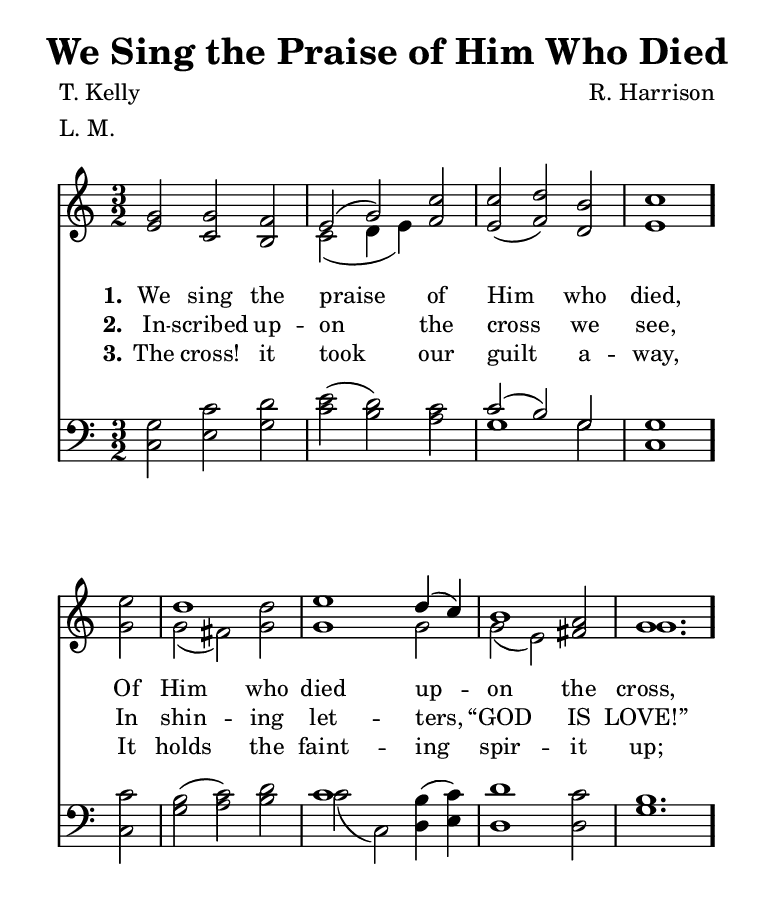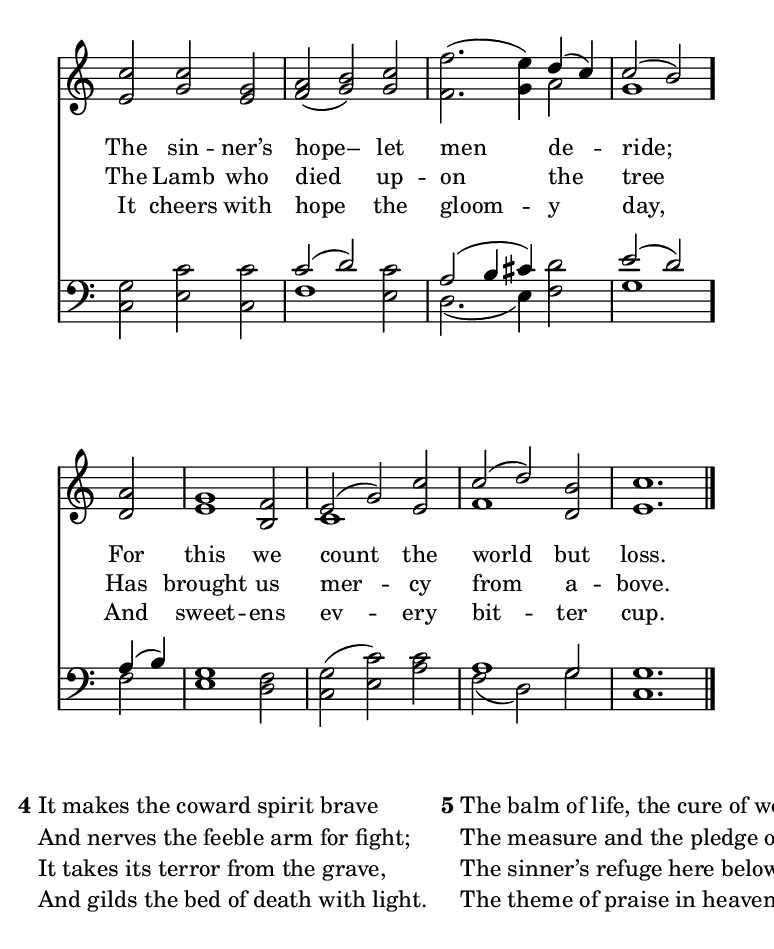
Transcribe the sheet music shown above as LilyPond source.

\include "common/global.ily"
\paper {
  \include "common/paper.ily"
  ragged-bottom = ##t
  systems-per-page = #(cond (is-eogsized 3) (#t #f))
  system-system-spacing.padding = 11
}

\header{
  hymnnumber = "131"
  title = "We Sing the Praise of Him Who Died"
  tunename = "Warrington"
  meter = "L. M."
  poet = "T. Kelly"
  composer = "R. Harrison"
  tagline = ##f
}

% for fermata in MIDI
ta = { \tempo 2=80 }
tb = { \tempo 2=40 }

global = {
  \include "common/overrides.ily"
  \override Staff.TimeSignature.style = #'numbered
  \time 3/2
  \override Score.MetronomeMark.transparent = ##t % hide all fermata changes too
  \ta
  \key c \major
  \autoBeamOff
}

notesSoprano = {
\global
\relative c'' {

g2 g f | e( g) c | c( d) b | c1
e2 | d1 d2 | e1 d4( c) | b1 a2 | g1. |
c2 c g | a( b) c | f2.( e4) d( c) | c2( b)
a | g1 f2 | e( g) c | c( d) b | c1. |

  \bar "|."

}
}

notesAlto = {
\global
\relative e' {

e2 c b | c( d4 e) f2 | e( f) d | e1
g2 | g( fis) g | g1 g2 | g( e) fis | g1. |
e2 g e | f( g) g | f2.( g4) a2 | g1
d2 | e1 b2 | c1 e2 | f1 d2 | e1. |

}
}

notesTenor = {
\global
\relative a {

g2 c d | e( d) c | c( b) g | g1
c2 | b( c) d | c1 b4( c) | d1 c2 | b1. |
g2 c c | c( d) c | a( b4 cis) d2 | e( d)
a4( b) | g1 f2 | g( c) c | a1 g2 | g1. |

}
}

notesBass = {
\global
\relative f {

c2 e g | c( b) a | g1 g2 | c,1
c2 | g'( a) b | c( c,) d4( e) | d1 d2 | g1. |
c,2 e c | f1 e2 | d2.( e4) f2 | g1
f2 | e1 d2 | c( e) a | f( d) g | c,1. |

}
}

wordsA = \lyricmode {
\set stanza = "1."

We sing the praise of Him who died, \bar "."
Of Him who died up -- on the cross, \bar "."
The sin -- ner’s hope– let men de -- ride; \bar "."
For this we count the world but loss. \bar "."

}

wordsB = \lyricmode {
\set stanza = "2."

In -- scribed up -- on the cross we see,
In shin -- ing let -- ters, “GOD IS LOVE!”
The Lamb who died up -- on the tree
Has brought us mer -- cy from a -- bove.

}

wordsC = \lyricmode {
\set stanza = "3."

The cross! it took our guilt a -- way,
It holds the faint -- ing spir -- it up;
It cheers with hope the gloom -- y day,
And sweet -- ens ev -- ery bit -- ter cup.

}

wordsD = \markuplist {

\line { It makes the coward spirit brave }
\line { And nerves the feeble arm for fight; }
\line { It takes its terror from the grave, }
\line { And gilds the bed of death with light. }

}

wordsE = \markuplist {

\line { The balm of life, the cure of woe, }
\line { The measure and the pledge of love, }
\line { The sinner’s refuge here below, }
\line { The theme of praise in heaven above. }

}

\score {
  \context ChoirStaff <<
    \context Staff = upper <<
      \set Staff.autoBeaming = ##f
      \set ChoirStaff.systemStartDelimiter = #'SystemStartBar
      \set ChoirStaff.printPartCombineTexts = ##f
      \partcombine #'(2 . 9) \notesSoprano \notesAlto
      \context NullVoice = sopranos { \voiceOne << \notesSoprano >> }
      \context NullVoice = altos { \voiceTwo << \notesAlto >> }
      \context Lyrics = one   \lyricsto sopranos \wordsA
      \context Lyrics = two   \lyricsto sopranos \wordsB
      \context Lyrics = three \lyricsto sopranos \wordsC
    >>
    \context Staff = men <<
      \set Staff.autoBeaming = ##f
      \clef bass
      \set ChoirStaff.printPartCombineTexts = ##f
      \partcombine #'(2 . 9) \notesTenor \notesBass
      \context NullVoice = tenors { \voiceOne << \notesTenor >> }
      \context NullVoice = basses { \voiceTwo << \notesBass >> }
    >>
  >>
  \layout {
    \include "common/layout.ily"
  }
  \midi{
    \include "common/midi.ily"
  }
}

\noPageBreak

\markup { \fill-line {
  \hspace #0.1
  \line{ \bold 4 \column { \wordsD } }
  \hspace #0.1
  \line{ \bold 5 \column { \wordsE } }
  \hspace #0.1
} }

\version "2.19.49"  % necessary for upgrading to future LilyPond versions.

% vi:set et ts=2 sw=2 ai nocindent syntax=lilypond:
